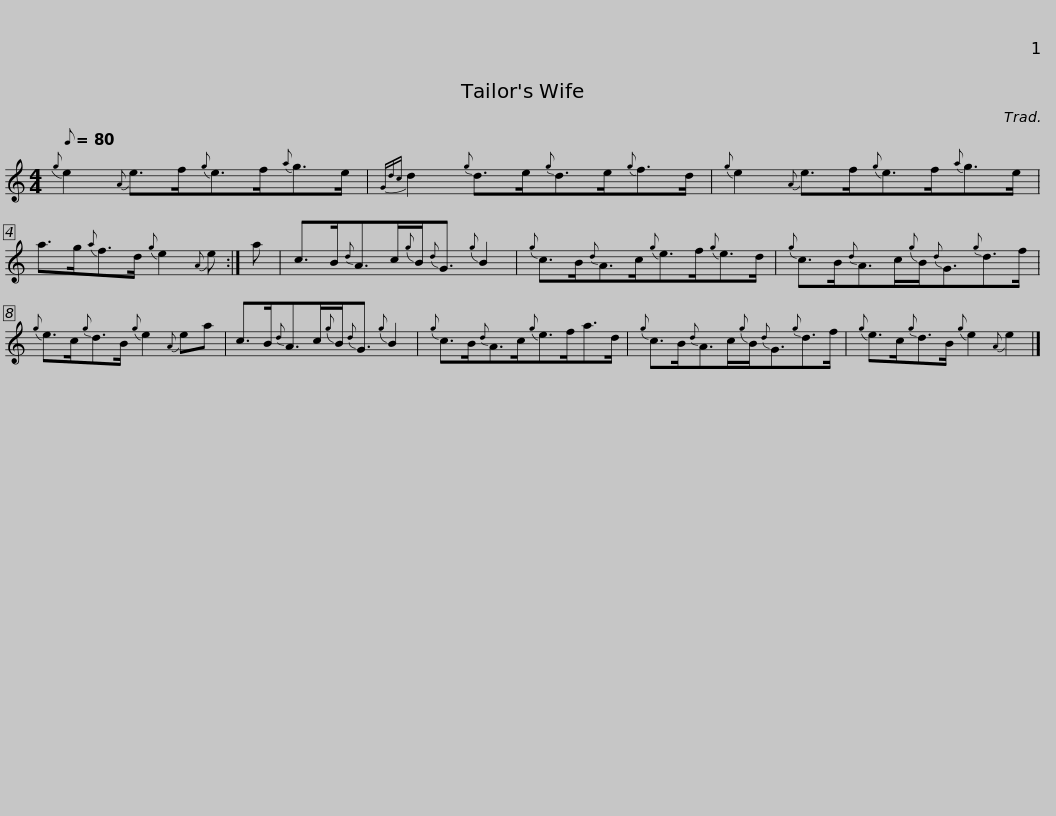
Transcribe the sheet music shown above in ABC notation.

X:1
L:1/8
Q:1/8=80
M:4/4
I:linebreak $
K:C
V:1 treble
V:1
{g} e2{A} e>f{g}e>f{a}g>e |{Gdc} d2{g} d>e{g}d>e{g}f>d |{g} e2{A} e>f{g}e>f{a}g>e |$ a>g{a}f>d{g} e2{A} e :| a | %5
 c>B{d}A>c{g}B/{d}G3/2{g} B2 |{g} c>B{d}A>c{g}e>f{g}e>d |${g} c>B{d}A>c{g}B/{d}G3/2{g}d>f |{g} e>c{g}d>B{g} e2{A} ea | c>B{d}A>c{g}B/{d}G3/2{g} B2 |$ %10
{g} c>B{d}A>c{g}e>fa>d |{g} c>B{d}A>c{g}B/{d}G3/2{g}d>f |{g} e>c{g}d>B{g} e2{A} e2 |] %13
